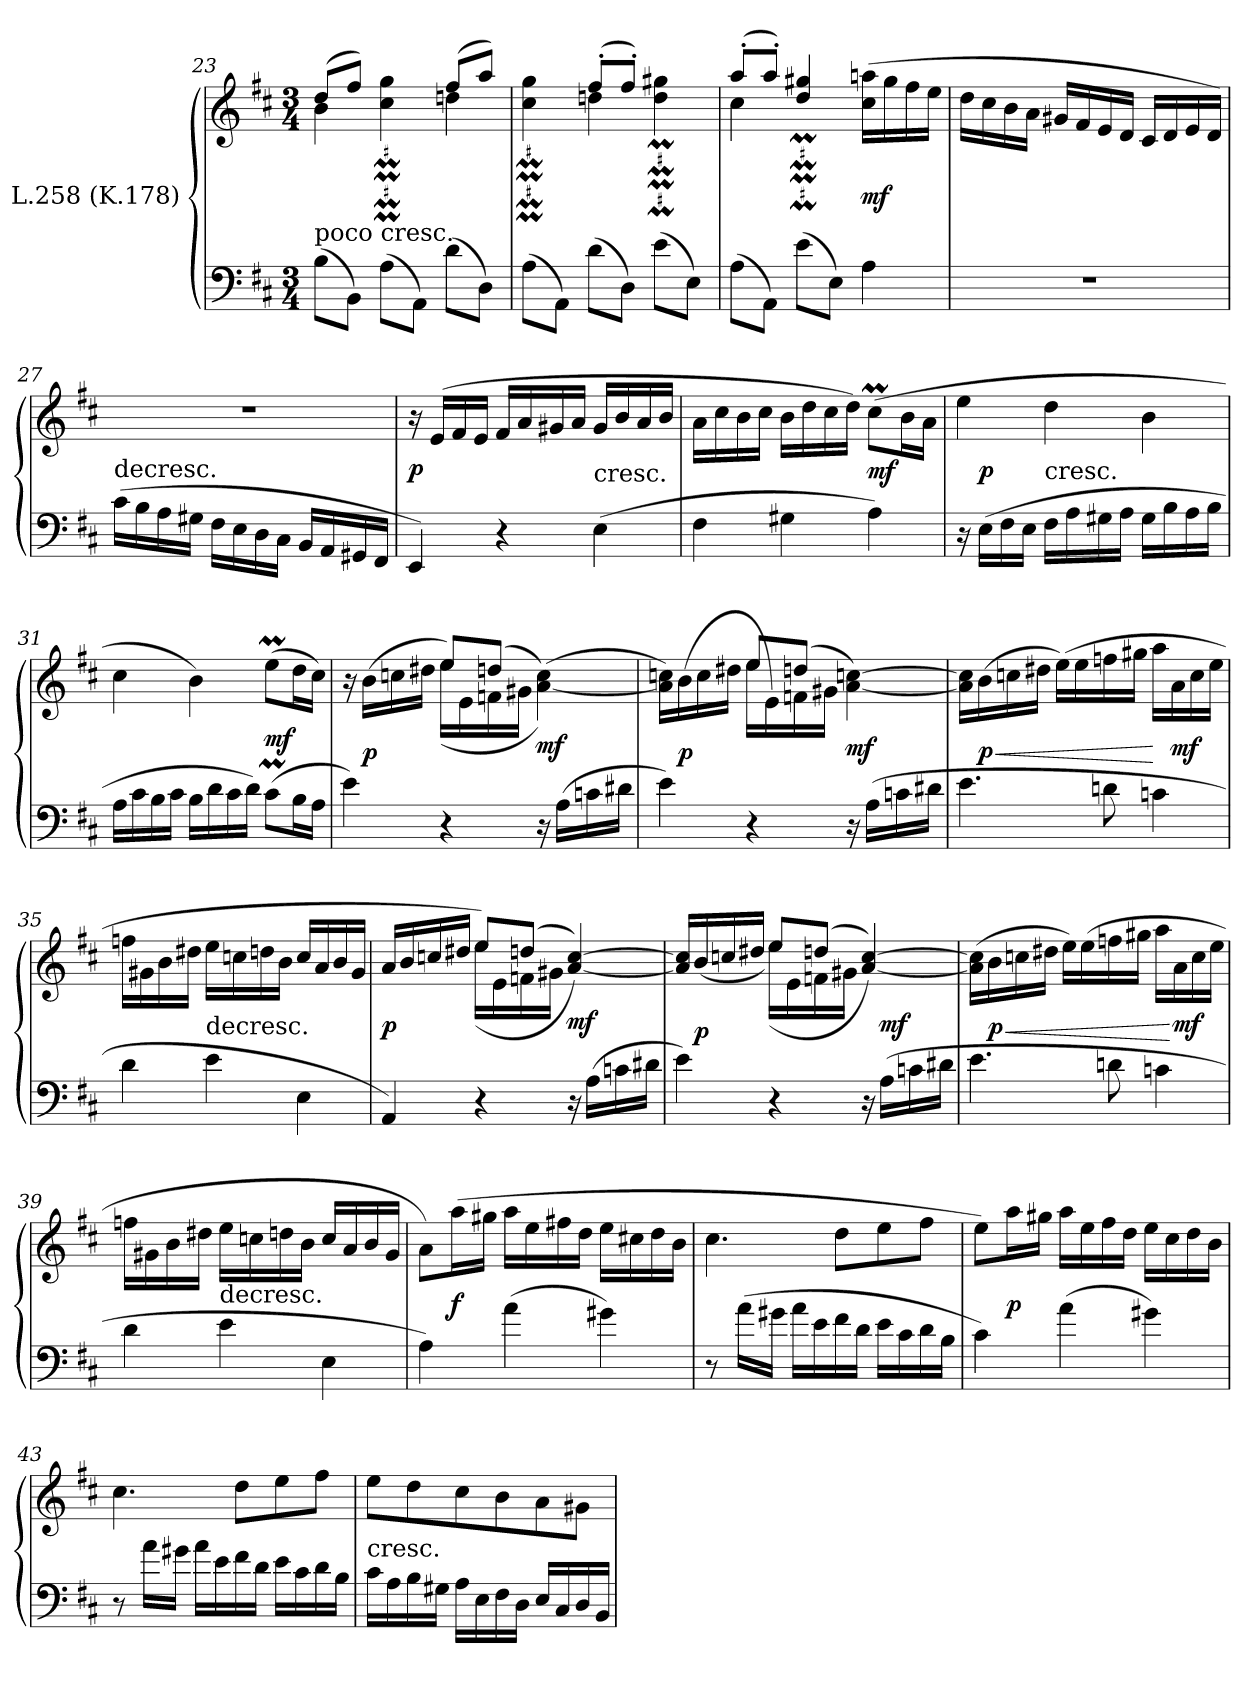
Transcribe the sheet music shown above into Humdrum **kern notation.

**kern	**kern	**dynam
*part1	*part1	*part1
*staff2	*staff1	*staff1/2
*I"L.258 (K.178)	*	*
*clefF4	*clefG2	*
*k[f#c#]	*k[f#c#]	*
*D:	*D:	*
*M3/4	*M3/4	*
=23	=23	=23
*	*^	*
!	!LO:TX:c:t=poco cresc.	!	!
(8BL	(8ddL	4b	.
8BBJ)	8ff#J)	.	.
(8AL	4ryy	4cc#M 4ggM	.
8AAJ)	.	.	.
(8dL	(8ff#L	4dd	.
8DJ)	8aaJ)	.	.
!!LO:LB:g=z	!!
=24	=24	=24	=24
(8AL	4ryy	4cc#M 4ggM	.
8AAJ)	.	.	.
(8dL	(8ff#'L	4dd	.
8DJ)	8ff#'J)	.	.
(8eL	4ryy	4ddM 4gg#XM	.
8EJ)	.	.	.
=25	=25	=25	=25
(8AL	(8aa'L	4cc#	.
8AAJ)	8aa'J)	.	.
(8eL	4ryy	4ddM/ 4gg#XM/	.
8EJ)	.	.	.
4A	4ryy	(16cc# 16aaLL	mf
.	.	16gg#	.
.	.	16ff#	.
.	.	16eeJJ	.
*	*v	*v	*
=26	=26	=26
2.r	16ddLL	.
.	16cc#	.
.	16b	.
.	16aJJ	.
.	16g#XLL	.
.	16f#	.
.	16e	.
.	16dJJ	.
.	16c#LL	.
.	16d	.
.	16e	.
.	16dJJ)	.
=27	=27	=27
!	!LO:TX:c:t=decresc.	!
(16c#LL	2.r	.
16B	.	.
16A	.	.
16G#XJJ	.	.
16F#LL	.	.
16E	.	.
16D	.	.
16C#JJ	.	.
16BBLL	.	.
16AA	.	.
16GG#X	.	.
16FF#JJ	.	.
!!LO:LB:g=z
=28	=28	=28
4EE)	16r	p
.	(16eLL	.
.	16f#	.
.	16eJJ	.
4r	16f#LL	.
.	16a	.
.	16g#X	.
.	16aJJ	.
!	!LO:TX:c:t=cresc.	!
(4E	16g#LL	.
.	16b	.
.	16a	.
.	16bJJ	.
=29	=29	=29
4F#	16aLL	.
.	16cc#	.
.	16b	.
.	16cc#JJ	.
4G#X	16bLL	.
.	16dd	.
.	16cc#	.
.	16ddJJ)	.
4A)	(8cc#mL	mf
.	16bL	.
.	16aJJ	.
=30	=30	=30
*	*^	*
16r	4ee	16ryy	.
(16ELL	.	2ryy	p
16F#	.	.	.
16EJJ	.	.	.
!	!LO:TX:c:t=cresc.	!	!
16F#LL	4dd	.	.
16A	.	.	.
16G#X	.	.	.
16AJJ	.	.	.
16G#LL	4b	.	.
16B	.	8.ryy	.
16A	.	.	.
16BJJ	.	.	.
*	*v	*v	*
!!LO:LB:g=z
=31	=31	=31
16ALL	4cc#	.
16c#	.	.
16B	.	.
16c#JJ	.	.
16BLL	4b)	.
16d	.	.
16c#	.	.
16dJJ)	.	.
(8c#mL	(8eeML	mf
16BL	16ddL	.
16AJJ	16cc#JJ)	.
=32	=32	=32
*	*^	*
4e)	4ryy	16r	.
.	.	(>16bLL	p
.	.	16ccn	.
.	.	16dd#XJJ	.
4r	8eeL)	(16eeLL	.
.	.	16e	.
.	(8ddnJ	16fn	.
.	.	16g#XJJ	.
16r	([4a 4cc))	4ryy	mf
(16ALL	.	.	.
16cn	.	.	.
16d#XJJ	.	.	.
=33	=33	=33	=33
4e)	16a] 16ccnLL)	4ryy	.
.	(16b	.	p
.	16cc	.	.
.	16dd#XJJ	.	.
4r	8eeL	16eeLL	.
.	.	16e)	.
.	(8ddnJ	16fn	.
.	.	16g#XJJ	.
16r	[4a [4ccn)	4ryy	mf
(16ALL	.	.	.
16cn	.	.	.
16d#XJJ	.	.	.
*	*v	*v	*
!!LO:LB:g=z
=34	=34	=34
4.e	16a] 16ccn]LL	.
.	(16b	< p
.	16cc	.
.	16dd#XJJ	.
.	(16eeLL)	.
.	16ee	.
8dn	16ffn	.
.	16gg#XJJ	.
4cn	16aaLL	[
.	16a	mf
.	16cc	.
.	16eeJJ	.
=35	=35	=35
4d	16ffnLL	.
.	16g#X	.
.	16b	.
.	16dd#XJJ	.
!	!LO:TX:c:t=decresc.	!
4e	16eeLL	.
.	16ccn	.
.	16ddn	.
.	16bJJ	.
4E	16ccLL	.
.	16a	.
.	16b	.
.	16g#JJ	.
=36	=36	=36
*	*^	*
4AA)	16a/LL	4ryy	p
.	16b/	.	.
.	16ccn/	.	.
.	16dd#X/JJ	.	.
4r	8eeL	(16eeLL)	.
.	.	16e	.
.	(8ddnJ	16fn	.
.	.	16g#XJJ	.
16r	[4a/ [4cc/))	4ryy	mf
(16ALL	.	.	.
16cn	.	.	.
16d#XJJ	.	.	.
!!LO:LB:g=z
=37	=37	=37	=37
*	*	*^	*
4e)	16a]/ 16ccn]/LL	4ryy	2ryy	.
.	(>16b/	.	.	p
.	16cc/	.	.	.
.	16dd#X/JJ	.	.	.
4r	8eeL	(16eeLL)	.	.
.	.	16e	.	.
.	(8ddnJ	16fn	.	.
.	.	16g#XJJ	.	.
16r	[4a/ [4cc/))	4ryy	16ryy	.
(16ALL	.	.	8.ryy	mf
16cn	.	.	.	.
16d#XJJ	.	.	.	.
*	*v	*v	*v	*
=38	=38	=38
4.e	(16a] 16ccn]LL	.
.	16b	< p
.	16cc	.
.	16dd#XJJ	.
.	16eeLL)	.
.	(16ee	.
8dn	16ffn	.
.	16gg#XJJ	.
4cn	16aaLL	.
.	16a	[ mf
.	16cc	.
.	16eeJJ	.
=39	=39	=39
4d	16ffnLL	.
.	16g#X	.
.	16b	.
.	16dd#XJJ	.
!	!LO:TX:c:t=decresc.	!
4e	16eeLL	.
.	16ccn	.
.	16ddn	.
.	16bJJ	.
4E	16ccLL	.
.	16a	.
.	16b	.
.	16g#JJ	.
!!LO:LB:g=z
=40	=40	=40
4A)	8aL)	.
.	(16aaL	f
.	16gg#XJJ	.
(4a	16aaLL	.
.	16ee	.
.	16ff#X	.
.	16ddJJ	.
4g#X)	16eeLL	.
.	16cc#X	.
.	16dd	.
.	16bJJ	.
=41	=41	=41
8r	4.cc#	.
(16aLL	.	.
16g#XJJ	.	.
16aLL	.	.
16e	.	.
16f#	8ddL	.
16dJJ	.	.
16eLL	8ee	.
16c#	.	.
16d	8ff#J	.
16BJJ	.	.
=42	=42	=42
4c#)	8eeL)	.
.	16aaL	p
.	16gg#XJJ	.
(4a	16aaLL	.
.	16ee	.
.	16ff#	.
.	16ddJJ	.
4g#X)	16eeLL	.
.	16cc#	.
.	16dd	.
.	16bJJ	.
!!LO:LB:g=z
=43	=43	=43
8r	4.cc#	.
16aLL	.	.
16g#XJJ	.	.
16aLL	.	.
16e	.	.
16f#	8ddL	.
16dJJ	.	.
16eLL	8ee	.
16c#	.	.
16d	8ff#J	.
16BJJ	.	.
=44	=44	=44
!	!LO:TX:c:t=cresc.	!
16c#LL	8eeL	.
16A	.	.
16B	8dd	.
16G#XJJ	.	.
16ALL	8cc#	.
16E	.	.
16F#	8b	.
16DJJ	.	.
16ELL	8a	.
16C#	.	.
16D	8g#XJ	.
16BBJJ	.	.
=	=	=
*-	*-	*-
